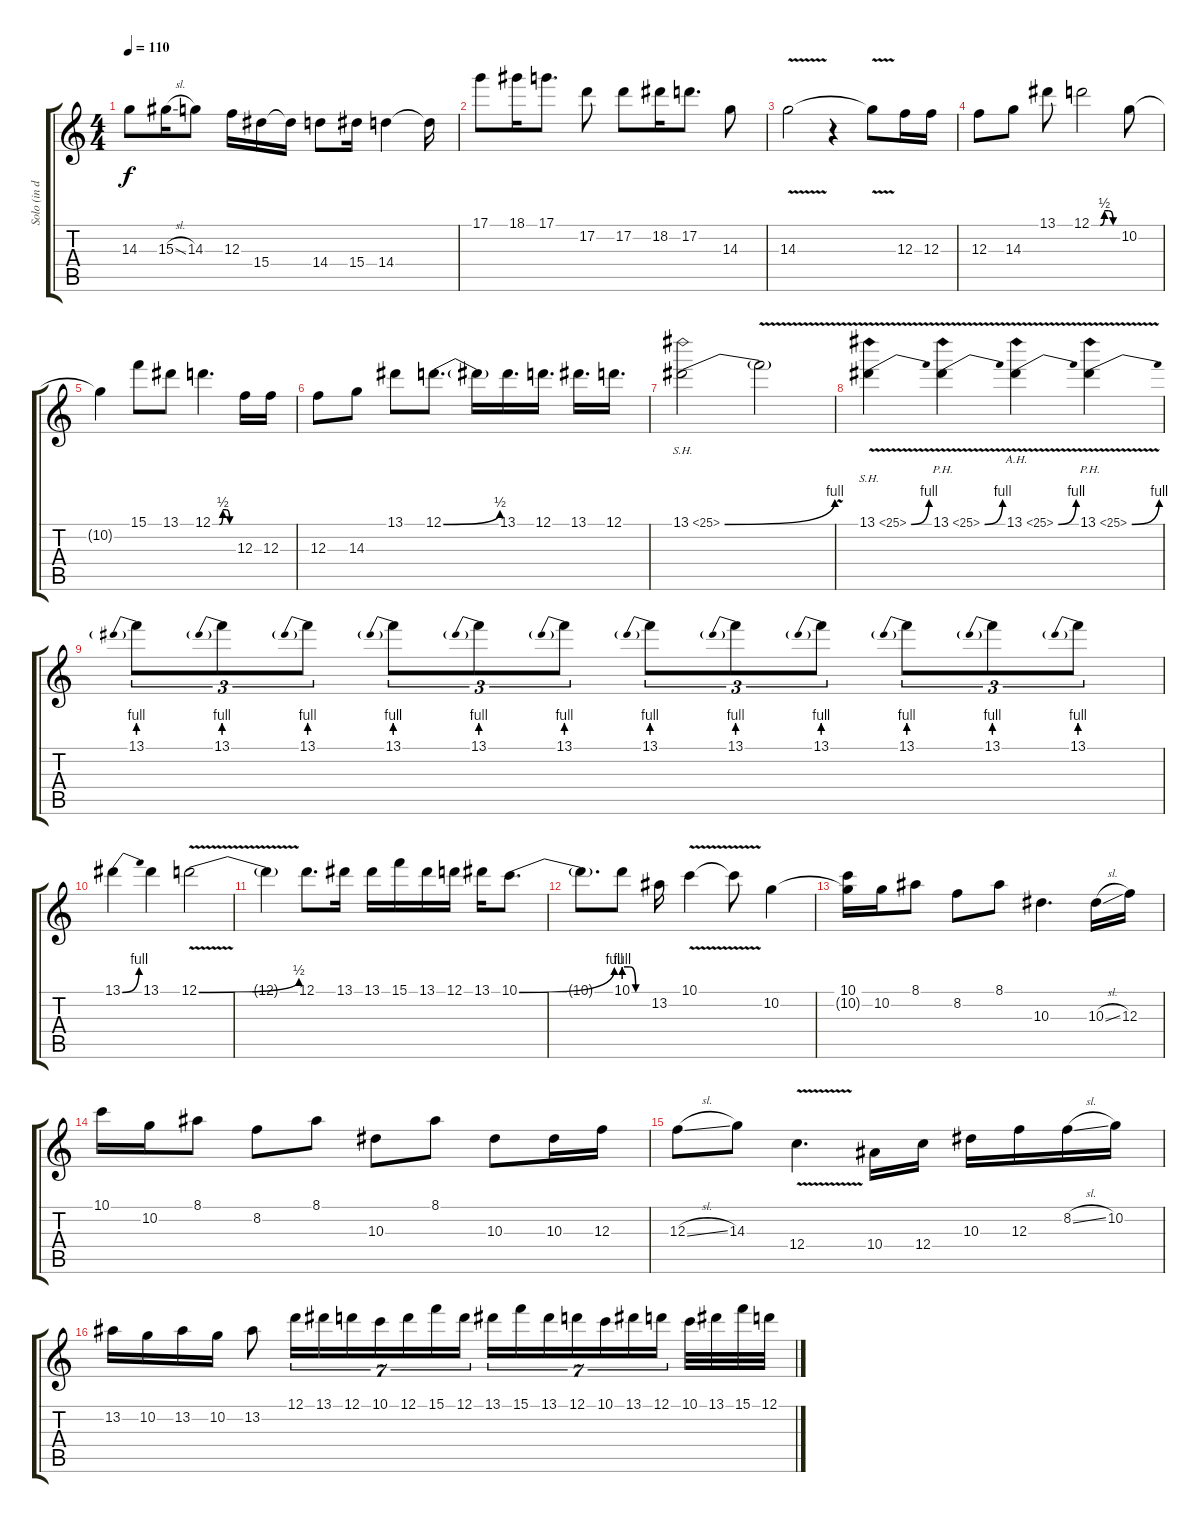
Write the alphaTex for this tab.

\track ("Solo (in drop C)" "Solo (in d") {instrument distortionguitar}
\staff {score tabs}
\tuning (D4 A3 F3 C3 G2 C2) {hide}
\ts (4 4)
\tempo 110
\clef g2
\ks c
14.3.8{dy f} 15.3{sl}.16 14.3.8 12.3.16 15.4.16 15.4{t}.16 14.4.8 15.4.16 14.4.4 14.4{t}.16 |
17.1.8 18.1.16 17.1.8{d} 17.2.8 17.2.8 18.2.16 17.2.8{d} 14.3.8 |
14.3{v}.2 r.4 14.3{t}.8 12.3.16 12.3.16 |
12.3.8 14.3.8 13.1.8 12.1{be (custom 0 0 20 0 30 2 40 2 50 0 60 0)}.2 10.2.8 |
10.2{t}.4 15.1.8 13.1.8 12.1{be (custom 0 0 10 0 20 0 30 2 40 2 50 0 60 0)}.4{d} 12.3.16 12.3.16 |
12.3.8 14.3.8 13.1.8 12.1{be (bend 0 0 60 2)}.8{d} 12.1{t}.16 13.1.16{d} 12.1.16{d} 13.1.16{d} 12.1.16{d} |
13.1{be (bend 0 0 60 4) sh 12}.2 13.1{v t}.2 |
13.1{be (bend 0 0 60 4) sh 12 v}.4 13.1{be (bend 0 0 60 4) ph 12 v}.4 13.1{be (bend 0 0 60 4) ah 12 v}.4 13.1{be (bend 0 0 60 4) ph 12 v}.4 |
13.1{be (prebend 0 4 60 4)}.8{tu (3 2)} 13.1{be (prebend 0 4 60 4)}.8{tu (3 2)} 13.1{be (prebend 0 4 60 4)}.8{tu (3 2)} 13.1{be (prebend 0 4 60 4)}.8{tu (3 2)} 13.1{be (prebend 0 4 60 4)}.8{tu (3 2)} 13.1{be (prebend 0 4 60 4)}.8{tu (3 2)} 13.1{be (prebend 0 4 60 4)}.8{tu (3 2)} 13.1{be (prebend 0 4 60 4)}.8{tu (3 2)} 13.1{be (prebend 0 4 60 4)}.8{tu (3 2)} 13.1{be (prebend 0 4 60 4)}.8{tu (3 2)} 13.1{be (prebend 0 4 60 4)}.8{tu (3 2)} 13.1{be (prebend 0 4 60 4)}.8{tu (3 2)} |
13.1{be (bend 0 0 60 4)}.4 13.1.4 12.1{be (bend 0 0 60 2) v}.2 |
12.1{t}.4 12.1.8{d} 13.1.16 13.1.16 15.1.16 13.1.16 12.1.16 13.1.16 10.1{be (bend 0 0 60 4)}.8{d} |
10.1{t}.8{d} 10.1{be (custom 0 4 15 4 30 0 60 0)}.8 13.2.16 10.1{v}.4 10.1{t}.8 10.2.4 |
(10.1 10.2{t}).16 10.2.16 8.1.8 8.2.8 8.1.8 10.3.4{d} 10.3{sl}.16 12.3.16 |
10.1.16 10.2.16 8.1.8 8.2.8 8.1.8 10.3.8 8.1.8 10.3.8 10.3.16 12.3.16 |
12.3{sl}.8 14.3.8 12.4{v}.4{d} 10.4.16 12.4.16 10.3.16 12.3.16 8.2{sl}.16 10.2.16 |
13.2.16 10.2.16 13.2.16 10.2.16 13.2.8 12.1.16{tu (7 4)} 13.1.16{tu (7 4)} 12.1.16{tu (7 4)} 10.1.16{tu (7 4)} 12.1.16{tu (7 4)} 15.1.16{tu (7 4)} 12.1.16{tu (7 4) beam splitsecondary} 13.1.16{tu (7 4)} 15.1.16{tu (7 4)} 13.1.16{tu (7 4)} 12.1.16{tu (7 4)} 10.1.16{tu (7 4)} 13.1.16{tu (7 4)} 12.1.16{tu (7 4) beam splitsecondary} 10.1.32 13.1.32 15.1.32 12.1.32
